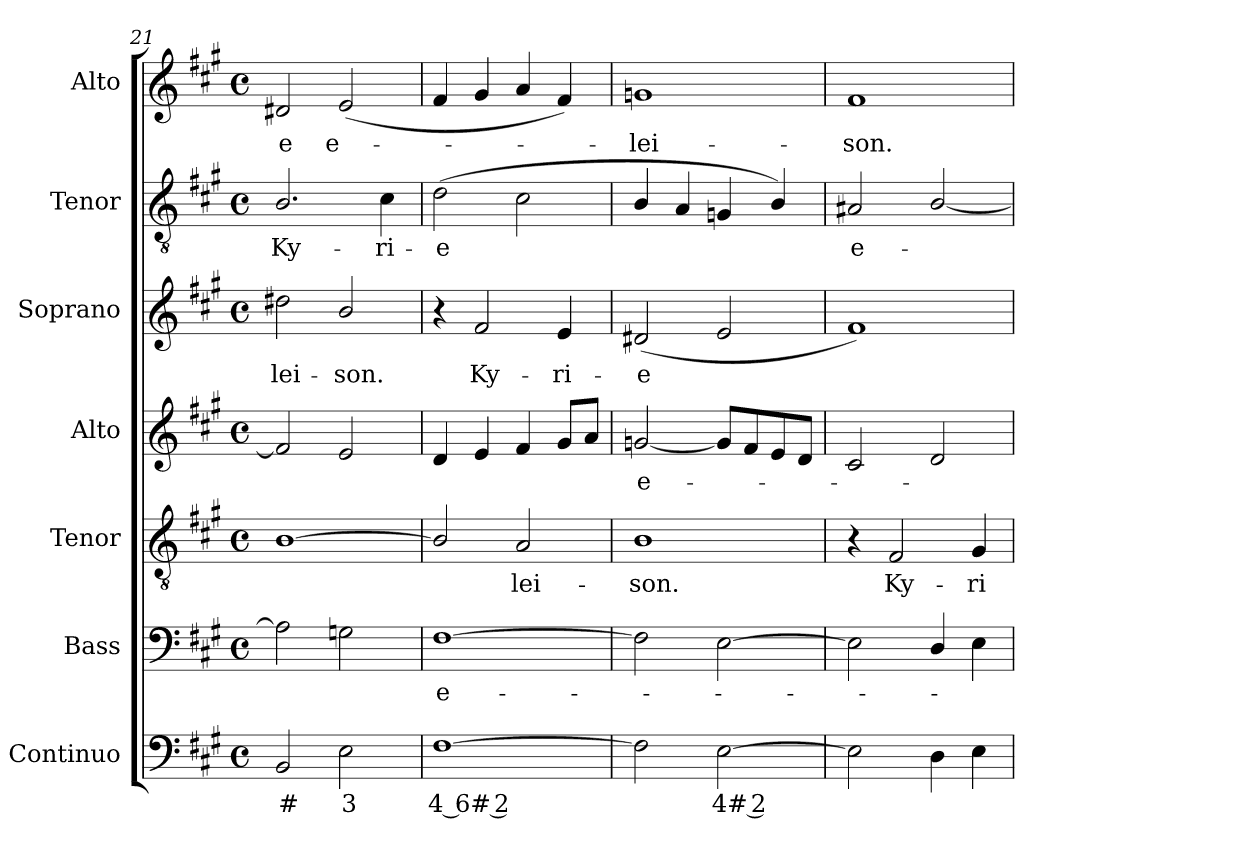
**kern	**text	**kern	**text	**kern	**text	**kern	**text	**kern	**text	**kern	**text	**kern	**text
*part7	*part7	*part6	*part6	*part5	*part5	*part4	*part4	*part3	*part3	*part2	*part2	*part1	*part1
*staff7	*staff7	*staff6	*staff6	*staff5	*staff5	*staff4	*staff4	*staff3	*staff3	*staff2	*staff2	*staff1	*staff1
*I"Continuo	*	*I"Bass	*	*I"Tenor	*	*I"Alto	*	*I"Soprano	*	*I"Tenor	*	*I"Alto	*
*I'Cont.	*	*I'B.	*	*I'T.	*	*I'A.	*	*I'S.	*	*I'T.	*	*I'A.	*
*clefF4	*	*clefF4	*	*clefGv2	*	*clefG2	*	*clefG2	*	*clefGv2	*	*clefG2	*
*	*	*	*	*ITrd7c12	*	*	*	*	*	*ITrd7c12	*	*	*
*k[f#c#g#]	*	*k[f#c#g#]	*	*k[f#c#g#]	*	*k[f#c#g#]	*	*k[f#c#g#]	*	*k[f#c#g#]	*	*k[f#c#g#]	*
*A:	*	*A:	*	*A:	*	*A:	*	*A:	*	*A:	*	*A:	*
*M4/4	*	*M4/4	*	*M4/4	*	*M4/4	*	*M4/4	*	*M4/4	*	*M4/4	*
*met(c)	*	*met(c)	*	*met(c)	*	*met(c)	*	*met(c)	*	*met(c)	*	*met(c)	*
=21	=21	=21	=21	=21	=21	=21	=21	=21	=21	=21	=21	=21	=21
!	!LO:LY:b:color=#000000	!	!	!	!	!	!	!	!	!	!	!	!
!	!	!	!	!	!	!	!	!	!LO:LY:b:color=#000000	!	!	!	!
!	!	!	!	!	!	!	!	!	!	!	!LO:LY:b:color=#000000	!	!
!	!	!	!	!	!	!	!	!	!	!	!	!	!LO:LY:b:color=#000000
2BBi/	#	2Ai\]	.	[1BBi	.	2f#i/]	.	2dd#Xi\	-lei-	2.BBi/	Ky-	2d#Xi/	-e
!	!LO:LY:b:color=#000000	!	!	!	!	!	!	!	!	!	!	!	!
!	!	!	!	!	!	!	!	!	!LO:LY:b:color=#000000	!	!	!	!
!	!	!	!	!	!	!	!	!	!	!	!	!	!LO:LY:b:color=#000000
2Ei\	3	2Gni\	.	.	.	2ei/	.	2bi/	-son.	.	.	(2ei/	e-
!	!	!	!	!	!	!	!	!	!	!	!LO:LY:b:color=#000000	!	!
.	.	.	.	.	.	.	.	.	.	4C#i\	-ri-	.	.
!!LO:LB:g=z
=22	=22	=22	=22	=22	=22	=22	=22	=22	=22	=22	=22	=22	=22
!	!LO:LY:b:color=#000000	!	!	!	!	!	!	!	!	!	!	!	!
!	!	!	!LO:LY:b:color=#000000	!	!	!	!	!	!	!	!	!	!
!	!	!	!	!	!	!	!	!	!	!	!LO:LY:b:color=#000000	!	!
[1F#i	4 6# 2	[1F#i	e-	2BBi/]	.	4di/	.	4r	.	(2Di\	-e	4f#i/	.
!	!	!	!	!	!	!	!	!	!LO:LY:b:color=#000000	!	!	!	!
.	.	.	.	.	.	4ei/	.	2f#i/	Ky-	.	.	4g#i/	.
!	!	!	!	!	!LO:LY:b:color=#000000	!	!	!	!	!	!	!	!
.	.	.	.	2AAi/	-lei-	4f#i/	.	.	.	2C#i\	.	4ai/	.
!	!	!	!	!	!	!	!	!	!LO:LY:b:color=#000000	!	!	!	!
.	.	.	.	.	.	8g#i/L	.	4ei/	-ri-	.	.	4f#i/)	.
.	.	.	.	.	.	8ai/J	.	.	.	.	.	.	.
=23	=23	=23	=23	=23	=23	=23	=23	=23	=23	=23	=23	=23	=23
!	!	!	!	!	!LO:LY:b:color=#000000	!	!	!	!	!	!	!	!
!	!	!	!	!	!	!	!LO:LY:b:color=#000000	!	!	!	!	!	!
!	!	!	!	!	!	!	!	!	!LO:LY:b:color=#000000	!	!	!	!
!	!	!	!	!	!	!	!	!	!	!	!	!	!LO:LY:b:color=#000000
2F#i\]	.	2F#i\]	.	1BBi	-son.	[2gni/	e-	(2d#Xi/	-e	4BBi/	.	1gni	-lei-
.	.	.	.	.	.	.	.	.	.	4AAi/	.	.	.
!	!LO:LY:b:color=#000000	!	!	!	!	!	!	!	!	!	!	!	!
[2Ei\	4# 2	[2Ei\	.	.	.	8gi/L]	.	2ei/	.	4GGni/	.	.	.
.	.	.	.	.	.	8f#i/	.	.	.	.	.	.	.
.	.	.	.	.	.	8ei/	.	.	.	4BBi/)	.	.	.
.	.	.	.	.	.	8di/J	.	.	.	.	.	.	.
=24	=24	=24	=24	=24	=24	=24	=24	=24	=24	=24	=24	=24	=24
!	!	!	!	!	!	!	!	!	!	!	!LO:LY:b:color=#000000	!	!
!	!	!	!	!	!	!	!	!	!	!	!	!	!LO:LY:b:color=#000000
2Ei\]	.	2Ei\]	.	4r	.	2c#i/	.	1f#i)	.	2AA#Xi/	e-	1f#i	-son.
!	!	!	!	!	!LO:LY:b:color=#000000	!	!	!	!	!	!	!	!
.	.	.	.	2FF#i/	Ky-	.	.	.	.	.	.	.	.
4Di\	.	4Di/	.	.	.	2di/	.	.	.	[2BBi/	.	.	.
!	!	!	!	!	!LO:LY:b:color=#000000	!	!	!	!	!	!	!	!
4Ei\	.	4Ei\	.	4GG#i/	-ri-	.	.	.	.	.	.	.	.
=	=	=	=	=	=	=	=	=	=	=	=	=	=
*-	*-	*-	*-	*-	*-	*-	*-	*-	*-	*-	*-	*-	*-
